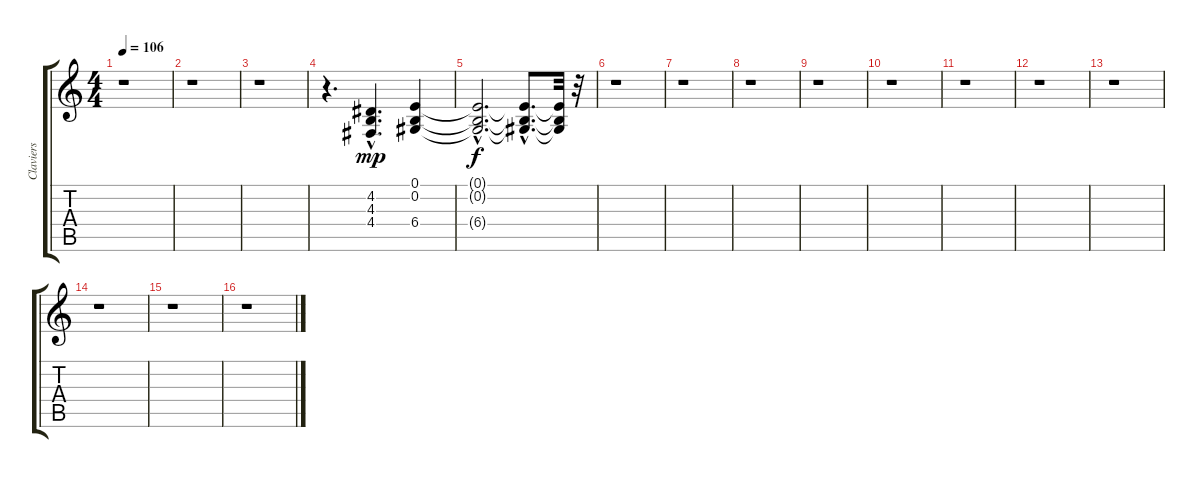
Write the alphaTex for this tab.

\track ("Claviers" "Claviers") {instrument pad3polysynth}
\staff {score tabs}
\tuning (E4 B3 G3 D3 A2 E2) {hide}
\ts (4 4)
\tempo 106
\clef g2
\ks c
r.1{dy mp instrument pad3polysynth} |
r.1 |
r.1 |
r.4{d} (4.2{hac} 4.3 4.4{hac}).4{d} (0.1 0.2 6.4).4 |
(0.1{hac t} 0.2{hac t} 6.4{hac t}).2{d dy f} (0.1{hac t} 0.2{hac t} 6.4{hac t}).8{d} (0.1{t} 0.2{t} 6.4{t}).32 r.32 |
r.1 |
r.1 |
r.1 |
r.1 |
r.1 |
r.1 |
r.1 |
r.1 |
r.1 |
r.1 |
r.1
